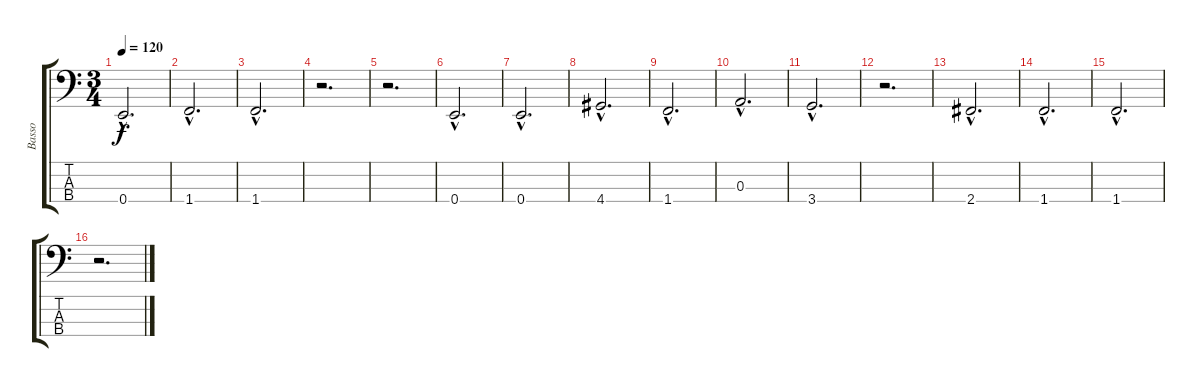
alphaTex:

\track ("Basso" "Basso") {instrument electricbasspick}
\staff {score tabs}
\tuning (G2 D2 A1 E1) {hide}
\ts (3 4)
\tempo 120
\clef f4
\ks c
0.4{hac}.2{d dy f} |
1.4{hac}.2{d} |
1.4{hac}.2{d} |
r.2{d} |
r.2{d} |
0.4{hac}.2{d} |
0.4{hac}.2{d} |
4.4{hac}.2{d} |
1.4{hac}.2{d} |
0.3{hac}.2{d} |
3.4{hac}.2{d} |
r.2{d} |
2.4{hac}.2{d} |
1.4{hac}.2{d} |
1.4{hac}.2{d} |
r.2{d}
